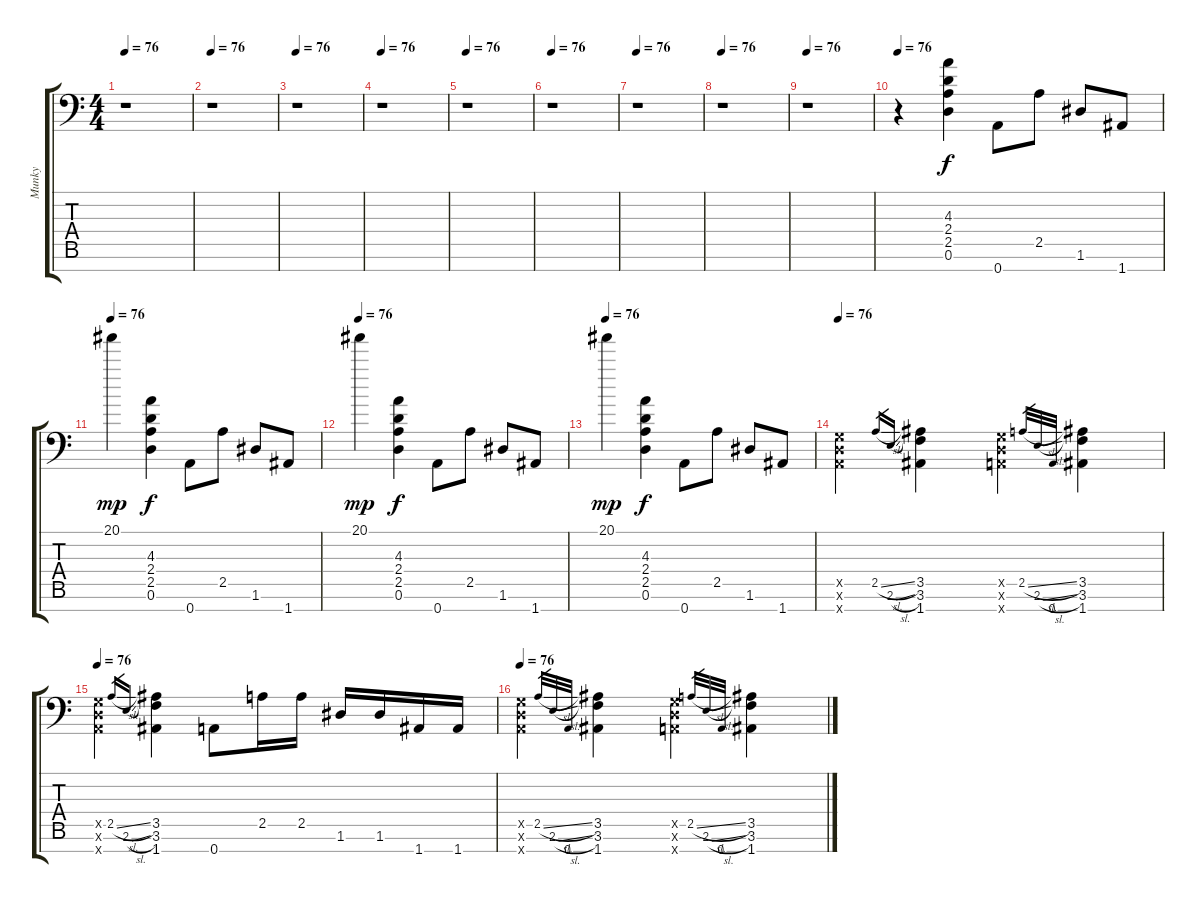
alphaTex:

\track ("Munky" "Munky") {instrument distortionguitar}
\staff {score tabs}
\tuning (D4 A3 F3 C3 G2 D2 A1) {hide}
\ts (4 4)
\tempo 76
\clef f4
\ks c
r.1{dy f} |
\tempo 76
r.1 |
\tempo 76
r.1 |
\tempo 76
r.1 |
\tempo 76
r.1 |
\tempo 76
r.1 |
\tempo 76
r.1 |
\tempo 76
r.1 |
\tempo 76
r.1 |
\tempo 76
r.4 (4.3 2.4 2.5 0.6).4 0.7.8 2.5.8 1.6.8 1.7.8 |
\tempo 76
20.1.4{dy mp} (4.3 2.4 2.5 0.6).4{dy f} 0.7.8 2.5.8 1.6.8 1.7.8 |
\tempo 76
20.1.4{dy mp} (4.3 2.4 2.5 0.6).4{dy f} 0.7.8 2.5.8 1.6.8 1.7.8 |
\tempo 76
20.1.4{dy mp} (4.3 2.4 2.5 0.6).4{dy f} 0.7.8 2.5.8 1.6.8 1.7.8 |
\tempo 76
(0.5{x} 0.6{x} 0.7{x}).4 2.5{sl}.16{gr} 2.6{sl}.16{gr} (3.5 3.6 1.7).4 (0.5{x} 0.6{x} 0.7{x}).4 2.5{sl}.32{gr} 2.6{sl}.32{gr} 0.7.32{gr} (3.5 3.6 1.7).4 |
\tempo 76
(0.5{x} 0.6{x} 0.7{x}).4 2.5{sl}.16{gr} 2.6{sl}.16{gr} (3.5 3.6 1.7).4 0.7.8 2.5.16 2.5.16 1.6.16 1.6.16 1.7.16 1.7.16 |
\tempo 76
(0.5{x} 0.6{x} 0.7{x}).4 2.5{sl}.32{gr} 2.6{sl}.32{gr} 0.7.32{gr} (3.5 3.6 1.7).4 (0.5{x} 0.6{x} 0.7{x}).4 2.5{sl}.32{gr} 2.6{sl}.32{gr} 0.7.32{gr} (3.5 3.6 1.7).4
